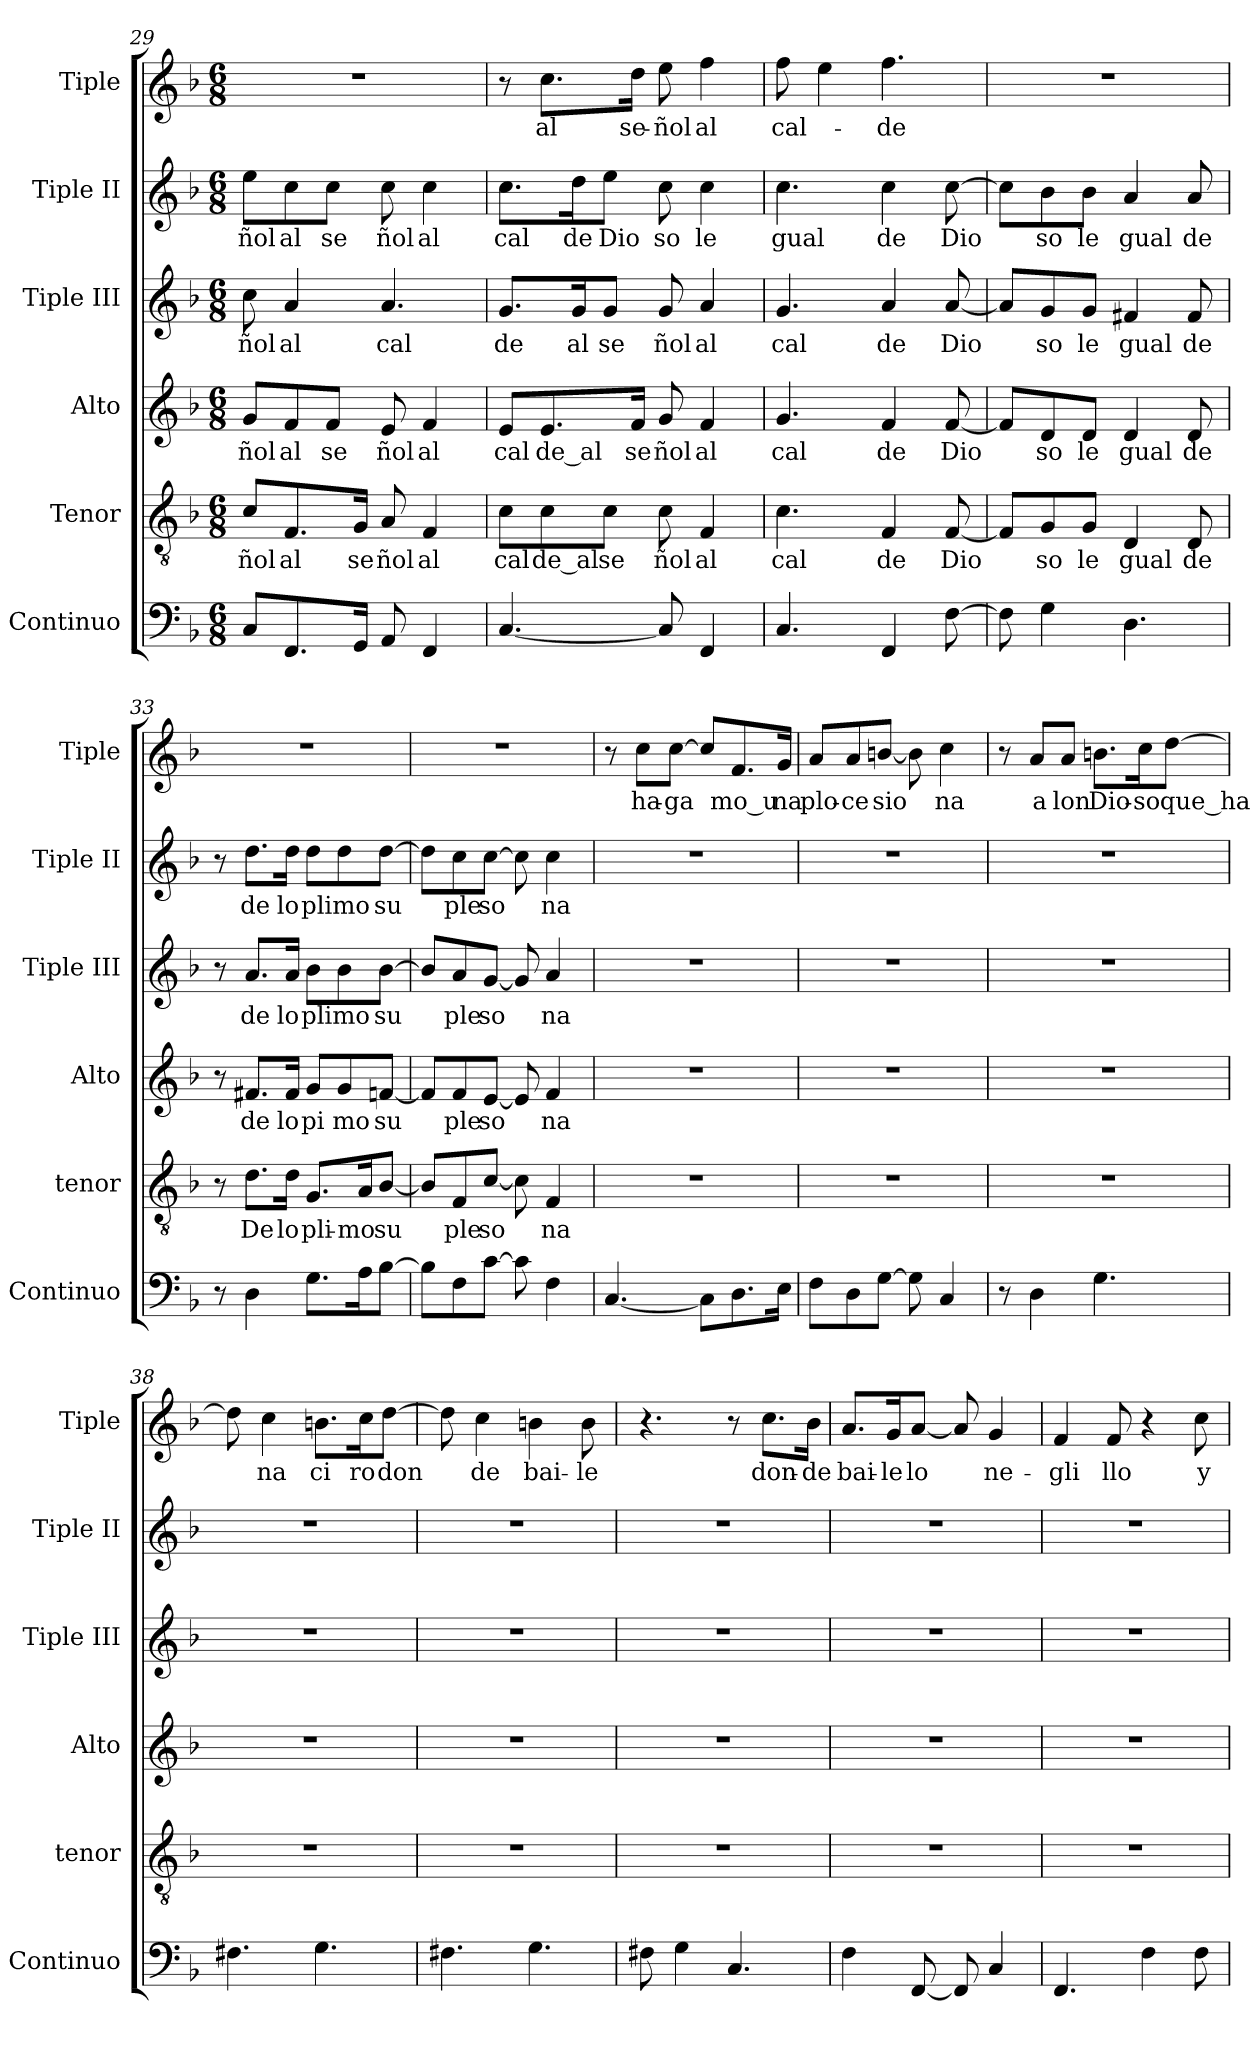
**kern	**kern	**text	**kern	**text	**kern	**text	**kern	**text	**kern	**text
*part6	*part5	*part5	*part4	*part4	*part3	*part3	*part2	*part2	*part1	*part1
*staff6	*staff5	*staff5	*staff4	*staff4	*staff3	*staff3	*staff2	*staff2	*staff1	*staff1
*I"Continuo	*I"Tenor	*	*I"Alto	*	*I"Tiple III	*	*I"Tiple II	*	*I"Tiple	*
*I'Continuo	*I'tenor	*	*I'Alto	*	*I'Tiple III	*	*I'Tiple II	*	*I'Tiple	*
!!LO:PB:g=z
*clefF4	*clefGv2	*	*clefG2	*	*clefG2	*	*clefG2	*	*clefG2	*
*k[b-]	*k[b-]	*	*k[b-]	*	*k[b-]	*	*k[b-]	*	*k[b-]	*
*F:	*F:	*	*F:	*	*F:	*	*F:	*	*F:	*
*M6/8	*M6/8	*	*M6/8	*	*M6/8	*	*M6/8	*	*M6/8	*
=29	=29	=29	=29	=29	=29	=29	=29	=29	=29	=29
8C/L	8c/L	ñol	8g/L	ñol	8cc\	ñol	8ee\L	ñol	2.r	.
8.FF/	8.F/	al	8f/	al	4a/	al	8cc\	al	.	.
.	.	.	8f/J	se	.	.	8cc\J	se	.	.
16GG/Jk	16G/Jk	se	.	.	.	.	.	.	.	.
8AA/	8A/	ñol	8e/	ñol	4.a/	cal	8cc\	ñol	.	.
4FF/	4F/	al	4f/	al	.	.	4cc\	al	.	.
=30	=30	=30	=30	=30	=30	=30	=30	=30	=30	=30
[4.C/	8c\L	cal	8e/L	cal	8.g/L	de	8.cc\L	cal	8r	.
.	8c\	de_al	8.e/	de_al	.	.	.	.	8.cc\L	al
.	.	.	.	.	16g/k	al	16dd\k	de	.	.
.	8c\J	se	.	.	8g/J	se	8ee\J	Dio	.	.
.	.	.	16f/Jk	se	.	.	.	.	16dd\Jk	se-
8C/]	8c\	ñol	8g/	ñol	8g/	ñol	8cc\	so	8ee\	-ñol
4FF/	4F/	al	4f/	al	4a/	al	4cc\	le	4ff\	al
=31	=31	=31	=31	=31	=31	=31	=31	=31	=31	=31
4.C/	4.c\	cal	4.g/	cal	4.g/	cal	4.cc\	gual	8ff\	cal-
.	.	.	.	.	.	.	.	.	4ee\	.
4FF/	4F/	de	4f/	de	4a/	de	4cc\	de	4.ff\	-de
[8F\	[8F/	Dio	[8f/	Dio	[8a/	Dio	[8cc\	Dio	.	.
=32	=32	=32	=32	=32	=32	=32	=32	=32	=32	=32
8F\]	8F/L]	.	8f/L]	.	8a/L]	.	8cc\L]	.	2.r	.
4G\	8G/	so	8d/	so	8g/	so	8b-\	so	.	.
.	8G/J	le	8d/J	le	8g/J	le	8b-\J	le	.	.
4.D\	4D/	gual	4d/	gual	4f#X/	gual	4a/	gual	.	.
.	8D/	de	8d/	de	8f#/	de	8a/	de	.	.
!!LO:PB:g=z
=33	=33	=33	=33	=33	=33	=33	=33	=33	=33	=33
8r	8r	.	8r	.	8r	.	8r	.	2.r	.
4D\	8.d\L	De	8.f#X/L	de	8.a/L	de	8.dd\L	de	.	.
.	16d\Jk	lo	16f#/Jk	lo	16a/Jk	lo	16dd\Jk	lo	.	.
8.G\L	8.G/L	pli-	8g/L	pi	8b-\L	pli	8dd\L	pli	.	.
.	.	.	8g/	mo	8b-\	mo	8dd\	mo	.	.
16A\k	16A/k	-mo	.	.	.	.	.	.	.	.
[8B-\J	[8B-/J	su	[8fn/J	su	[8b-\J	su	[8dd\J	su	.	.
=34	=34	=34	=34	=34	=34	=34	=34	=34	=34	=34
8B-\L]	8B-/L]	.	8f/L]	.	8b-/L]	.	8dd\L]	.	2.r	.
8F\	8F/	ple	8f/	ple	8a/	ple	8cc\	ple	.	.
[8c\J	[8c/J	so	[8e/J	so	[8g/J	so	[8cc\J	so	.	.
8c\]	8c\]	.	8e/]	.	8g/]	.	8cc\]	.	.	.
4F\	4F/	na	4f/	na	4a/	na	4cc\	na	.	.
=35	=35	=35	=35	=35	=35	=35	=35	=35	=35	=35
[4.C/	2.r	.	2.r	.	2.r	.	2.r	.	8r	.
.	.	.	.	.	.	.	.	.	8cc\L	ha-
.	.	.	.	.	.	.	.	.	[8cc\J	-ga
8C\L]	.	.	.	.	.	.	.	.	8cc/L]	.
8.D\	.	.	.	.	.	.	.	.	8.f/	mo_u
16E\Jk	.	.	.	.	.	.	.	.	16g/Jk	na
=36	=36	=36	=36	=36	=36	=36	=36	=36	=36	=36
8F\L	2.r	.	2.r	.	2.r	.	2.r	.	8a/L	plo-
8D\	.	.	.	.	.	.	.	.	8a/	-ce
[8G\J	.	.	.	.	.	.	.	.	[8bn/J	sio
8G\]	.	.	.	.	.	.	.	.	8b\]	.
4C/	.	.	.	.	.	.	.	.	4cc\	na
!!LO:PB:g=z
=37	=37	=37	=37	=37	=37	=37	=37	=37	=37	=37
8r	2.r	.	2.r	.	2.r	.	2.r	.	8r	.
4D\	.	.	.	.	.	.	.	.	8a/L	a
.	.	.	.	.	.	.	.	.	8a/J	lon
4.G\	.	.	.	.	.	.	.	.	8.bn\L	Dio-
.	.	.	.	.	.	.	.	.	16cc\k	-so
.	.	.	.	.	.	.	.	.	[8dd\J	que_ha
=38	=38	=38	=38	=38	=38	=38	=38	=38	=38	=38
4.F#X\	2.r	.	2.r	.	2.r	.	2.r	.	8dd\]	.
.	.	.	.	.	.	.	.	.	4cc\	na
4.G\	.	.	.	.	.	.	.	.	8.bn\L	ci
.	.	.	.	.	.	.	.	.	16cc\k	ro
.	.	.	.	.	.	.	.	.	[8dd\J	don
=39	=39	=39	=39	=39	=39	=39	=39	=39	=39	=39
4.F#X\	2.r	.	2.r	.	2.r	.	2.r	.	8dd\]	.
.	.	.	.	.	.	.	.	.	4cc\	de
4.G\	.	.	.	.	.	.	.	.	4bn\	bai-
.	.	.	.	.	.	.	.	.	8b\	-le
=40	=40	=40	=40	=40	=40	=40	=40	=40	=40	=40
8F#X\	2.r	.	2.r	.	2.r	.	2.r	.	4.r	.
4G\	.	.	.	.	.	.	.	.	.	.
4.C/	.	.	.	.	.	.	.	.	8r	.
.	.	.	.	.	.	.	.	.	8.cc\L	don-
.	.	.	.	.	.	.	.	.	16b-\Jk	-de
!!LO:PB:g=z
=41	=41	=41	=41	=41	=41	=41	=41	=41	=41	=41
4F\	2.r	.	2.r	.	2.r	.	2.r	.	8.a/L	bai-
.	.	.	.	.	.	.	.	.	16g/k	-le
[8FF/	.	.	.	.	.	.	.	.	[8a/J	lo
8FF/]	.	.	.	.	.	.	.	.	8a/]	.
4C/	.	.	.	.	.	.	.	.	4g/	ne-
=42	=42	=42	=42	=42	=42	=42	=42	=42	=42	=42
4.FF/	2.r	.	2.r	.	2.r	.	2.r	.	4f/	-gli
.	.	.	.	.	.	.	.	.	8f/	llo
4F\	.	.	.	.	.	.	.	.	4r	.
8F\	.	.	.	.	.	.	.	.	8cc\	y
=	=	=	=	=	=	=	=	=	=	=
*-	*-	*-	*-	*-	*-	*-	*-	*-	*-	*-
